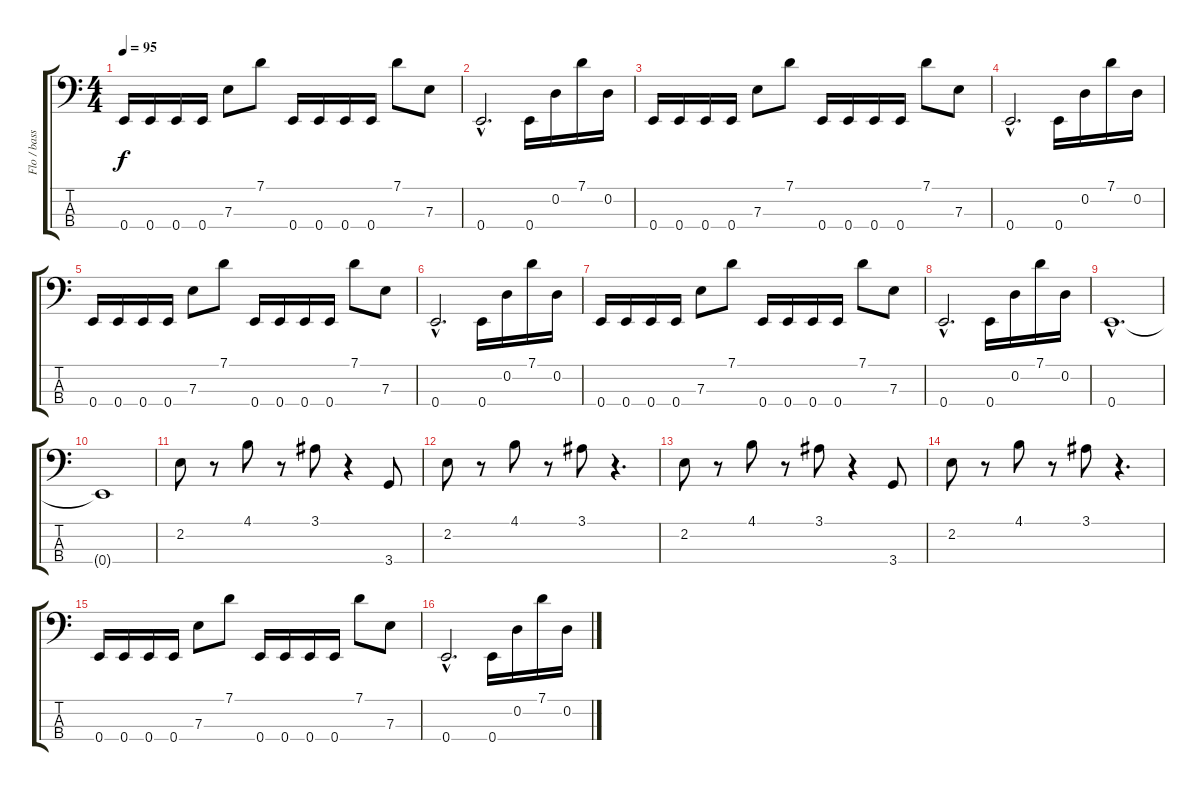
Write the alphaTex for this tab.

\track ("Flo / bass" "Flo / bass") {instrument electricbassfinger}
\staff {score tabs}
\tuning (G2 D2 A1 E1) {hide}
\ts (4 4)
\tempo 95
\clef f4
\ks c
0.4.16{dy f volume 16} 0.4.16 0.4.16 0.4.16 7.3.8 7.1.8 0.4.16 0.4.16 0.4.16 0.4.16 7.1.8 7.3.8 |
0.4{hac}.2{d} 0.4.16 0.2.16 7.1.16 0.2.16 |
0.4.16{volume 16} 0.4.16 0.4.16 0.4.16 7.3.8 7.1.8 0.4.16 0.4.16 0.4.16 0.4.16 7.1.8 7.3.8 |
0.4{hac}.2{d} 0.4.16 0.2.16 7.1.16 0.2.16 |
0.4.16{volume 16} 0.4.16 0.4.16 0.4.16 7.3.8 7.1.8 0.4.16 0.4.16 0.4.16 0.4.16 7.1.8 7.3.8 |
0.4{hac}.2{d} 0.4.16 0.2.16 7.1.16 0.2.16 |
0.4.16{volume 16} 0.4.16 0.4.16 0.4.16 7.3.8 7.1.8 0.4.16 0.4.16 0.4.16 0.4.16 7.1.8 7.3.8 |
0.4{hac}.2{d} 0.4.16 0.2.16 7.1.16 0.2.16 |
0.4{hac}.1{d volume 13} |
0.4{t}.1 |
2.2.8 r.8 4.1.8 r.8 3.1.8 r.4 3.4.8 |
2.2.8 r.8 4.1.8 r.8 3.1.8 r.4{d} |
2.2.8 r.8 4.1.8 r.8 3.1.8 r.4 3.4.8 |
2.2.8 r.8 4.1.8 r.8 3.1.8 r.4{d} |
0.4.16{volume 16} 0.4.16 0.4.16 0.4.16 7.3.8 7.1.8 0.4.16 0.4.16 0.4.16 0.4.16 7.1.8 7.3.8 |
0.4{hac}.2{d} 0.4.16 0.2.16 7.1.16 0.2.16
